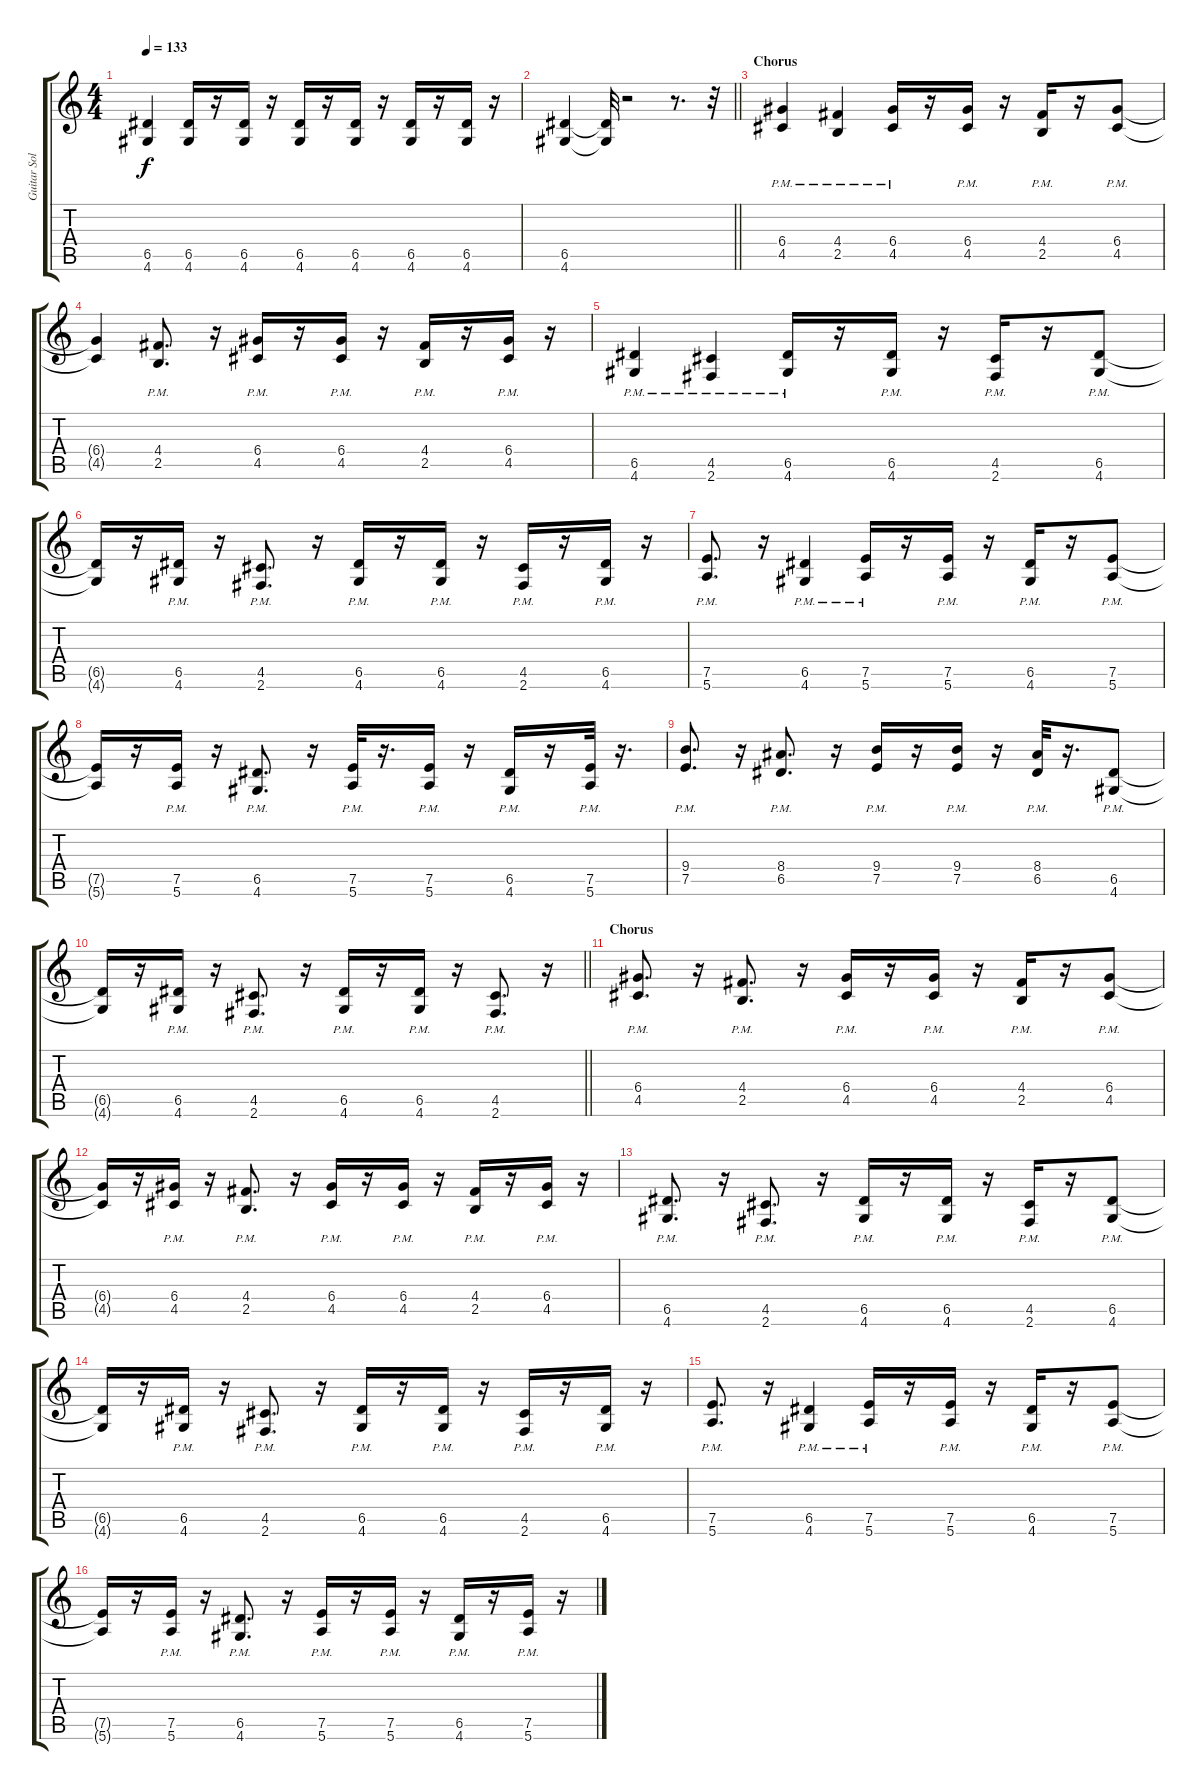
\track ("Guitar Solo" "Guitar Sol") {instrument overdrivenguitar}
\staff {score tabs}
\tuning (E4 B3 G3 D3 A2 E2) {hide}
\ts (4 4)
\tempo 133
\clef g2
\ks c
(6.5 4.6).4{dy f volume 7 balance 8} (6.5 4.6).16 r.16 (6.5 4.6).16 r.16 (6.5 4.6).16 r.16 (6.5 4.6).16 r.16 (6.5 4.6).16 r.16 (6.5 4.6).16 r.16 |
\barLineRight lightlight
(6.5 4.6).4 (6.5{t} 4.6{t}).32 r.2 r.8{d} r.32 |
\section ("" "Chorus")
(6.4 4.5{pm}).4 (4.4 2.5{pm}).4 (6.4 4.5{pm}).16 r.16 (6.4 4.5{pm}).16 r.16 (4.4 2.5{pm}).16 r.16 (6.4 4.5{pm}).8 |
(6.4{t} 4.5{t}).4 (4.4 2.5{pm}).8{d} r.16 (6.4 4.5{pm}).16 r.16 (6.4 4.5{pm}).16 r.16 (4.4 2.5{pm}).16 r.16 (6.4 4.5{pm}).16 r.16 |
(6.5{pm} 4.6).4 (4.5{pm} 2.6).4 (6.5{pm} 4.6).16 r.16 (6.5{pm} 4.6).16 r.16 (4.5{pm} 2.6).16 r.16 (6.5{pm} 4.6).8 |
(6.5{t} 4.6{t}).16 r.16 (6.5{pm} 4.6).16 r.16 (4.5{pm} 2.6).8{d} r.16 (6.5{pm} 4.6).16 r.16 (6.5{pm} 4.6).16 r.16 (4.5{pm} 2.6).16 r.16 (6.5{pm} 4.6).16 r.16 |
(7.5{pm} 5.6).8{d} r.16 (6.5{pm} 4.6).4 (7.5{pm} 5.6).16 r.16 (7.5{pm} 5.6).16 r.16 (6.5{pm} 4.6).16 r.16 (7.5{pm} 5.6).8 |
(7.5{t} 5.6{t}).16 r.16 (7.5{pm} 5.6).16 r.16 (6.5{pm} 4.6).8{d} r.16 (7.5{pm} 5.6).32 r.16{d} (7.5{pm} 5.6).16 r.16 (6.5{pm} 4.6).16 r.16 (7.5{pm} 5.6).32 r.16{d} |
(9.4{pm} 7.5).8{d} r.16 (8.4{pm} 6.5).8{d} r.16 (9.4{pm} 7.5).16 r.16 (9.4{pm} 7.5).16 r.16 (8.4{pm} 6.5).32 r.16{d} (6.5{pm} 4.6).8 |
\barLineRight lightlight
(6.5{t} 4.6{t}).16 r.16 (6.5{pm} 4.6).16 r.16 (4.5{pm} 2.6).8{d} r.16 (6.5{pm} 4.6).16 r.16 (6.5{pm} 4.6).16 r.16 (4.5{pm} 2.6).8{d} r.16 |
\section ("" "Chorus")
(6.4{pm} 4.5).8{d} r.16 (4.4 2.5{pm}).8{d} r.16 (6.4 4.5{pm}).16 r.16 (6.4 4.5{pm}).16 r.16 (4.4 2.5{pm}).16 r.16 (6.4 4.5{pm}).8 |
(6.4{t} 4.5{t}).16 r.16 (6.4 4.5{pm}).16 r.16 (4.4 2.5{pm}).8{d} r.16 (6.4 4.5{pm}).16 r.16 (6.4 4.5{pm}).16 r.16 (4.4 2.5{pm}).16 r.16 (6.4 4.5{pm}).16 r.16 |
(6.5{pm} 4.6).8{d} r.16 (4.5{pm} 2.6).8{d} r.16 (6.5{pm} 4.6).16 r.16 (6.5{pm} 4.6).16 r.16 (4.5{pm} 2.6).16 r.16 (6.5{pm} 4.6).8 |
(6.5{t} 4.6{t}).16 r.16 (6.5{pm} 4.6).16 r.16 (4.5{pm} 2.6).8{d} r.16 (6.5{pm} 4.6).16 r.16 (6.5{pm} 4.6).16 r.16 (4.5{pm} 2.6).16 r.16 (6.5{pm} 4.6).16 r.16 |
(7.5{pm} 5.6).8{d} r.16 (6.5{pm} 4.6).4 (7.5{pm} 5.6).16 r.16 (7.5{pm} 5.6).16 r.16 (6.5{pm} 4.6).16 r.16 (7.5{pm} 5.6).8 |
(7.5{t} 5.6{t}).16 r.16 (7.5{pm} 5.6).16 r.16 (6.5{pm} 4.6).8{d} r.16 (7.5{pm} 5.6).16 r.16 (7.5{pm} 5.6).16 r.16 (6.5{pm} 4.6).16 r.16 (7.5{pm} 5.6).16 r.16
